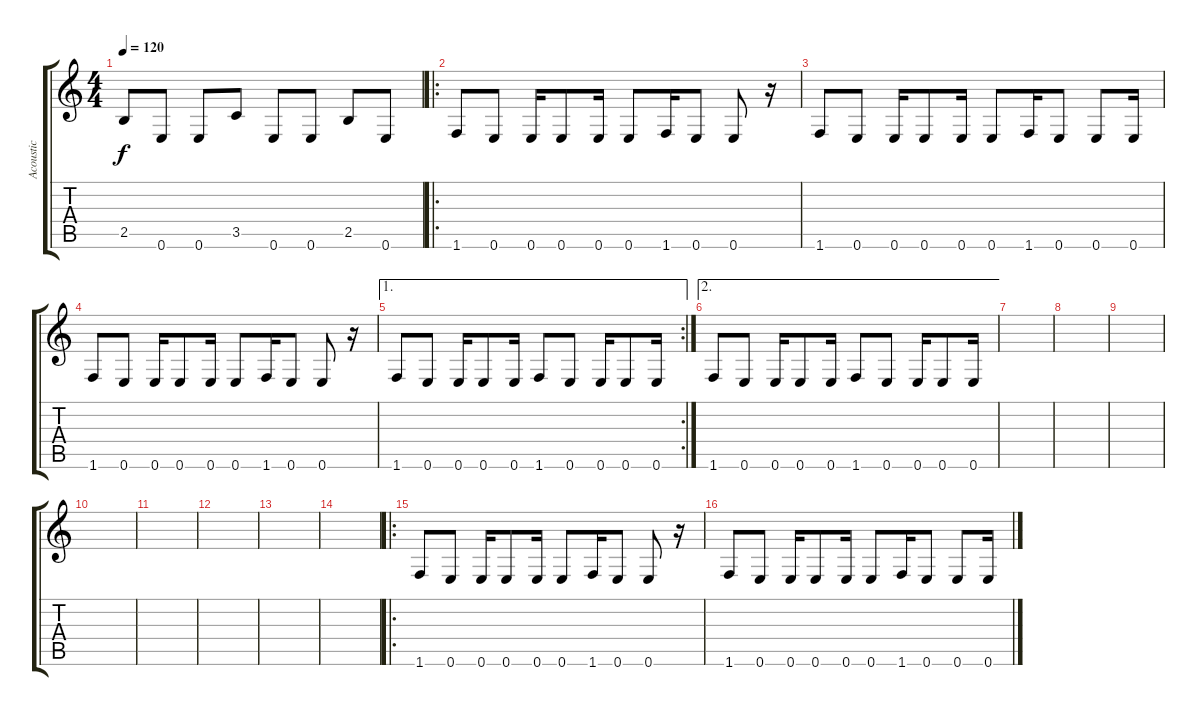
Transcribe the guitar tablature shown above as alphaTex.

\track ("Acoustic" "Acoustic") {instrument acousticguitarnylon}
\staff {score tabs}
\tuning (E4 B3 G3 D3 A2 E2) {hide}
\ts (4 4)
\tempo 120
\clef g2
\ks c
2.5.8{dy f} 0.6.8 0.6.8 3.5.8 0.6.8 0.6.8 2.5.8 0.6.8 |
\ro
1.6.8{volume 13 balance 8 instrument distortionguitar} 0.6.8 0.6.16 0.6.8 0.6.16 0.6.8 1.6.16 0.6.8 0.6.8 r.16 |
1.6.8 0.6.8 0.6.16 0.6.8 0.6.16 0.6.8 1.6.16 0.6.8 0.6.8 0.6.16 |
1.6.8 0.6.8 0.6.16 0.6.8 0.6.16 0.6.8 1.6.16 0.6.8 0.6.8 r.16 |
\ae 1
\rc 2
1.6.8 0.6.8 0.6.16 0.6.8 0.6.16 1.6.8 0.6.8 0.6.16 0.6.8 0.6.16 |
\ae 2
1.6.8 0.6.8 0.6.16 0.6.8 0.6.16 1.6.8 0.6.8 0.6.16 0.6.8 0.6.16 |
|
|
|
|
|
|
|
|
\ro
1.6.8{volume 13 balance 8 instrument distortionguitar} 0.6.8 0.6.16 0.6.8 0.6.16 0.6.8 1.6.16 0.6.8 0.6.8 r.16 |
1.6.8 0.6.8 0.6.16 0.6.8 0.6.16 0.6.8 1.6.16 0.6.8 0.6.8 0.6.16
